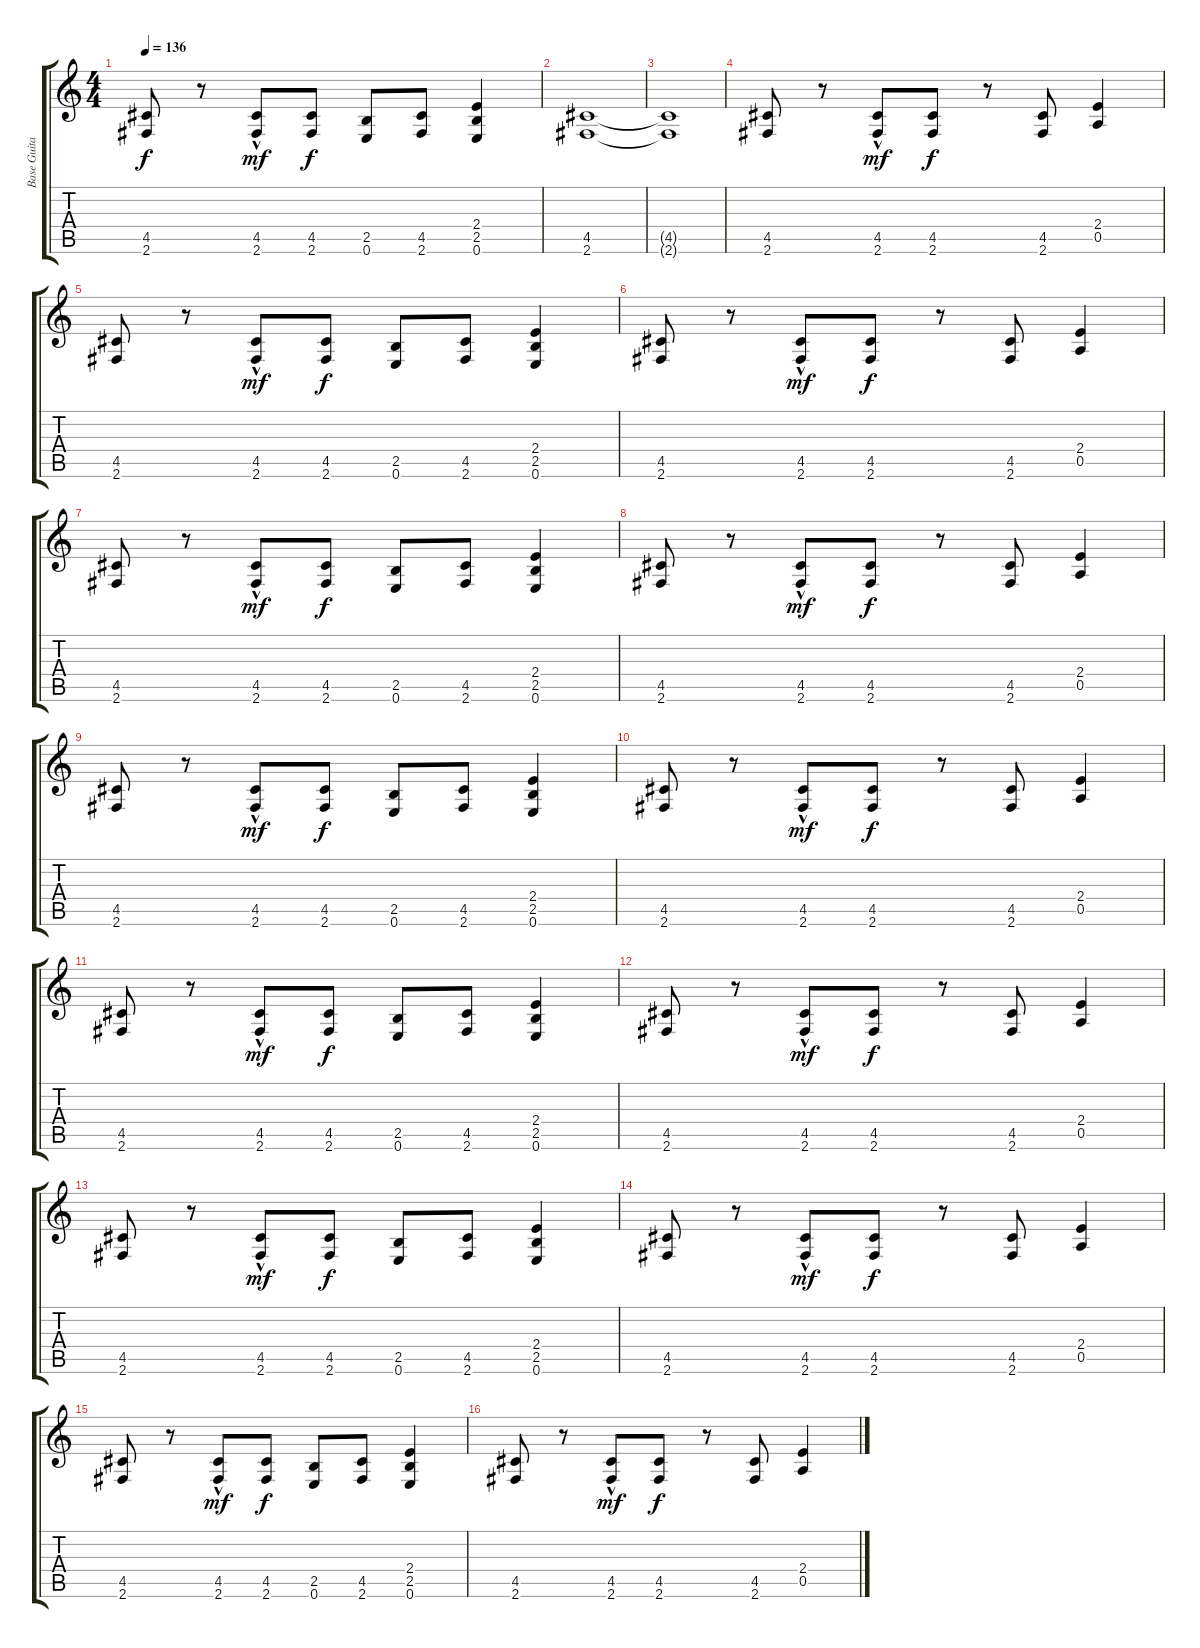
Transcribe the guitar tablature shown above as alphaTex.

\track ("Base Guitar" "Base Guita") {instrument distortionguitar}
\staff {score tabs}
\tuning (E4 B3 G3 D3 A2 E2) {hide}
\ts (4 4)
\tempo 136
\clef g2
\ks c
(4.5 2.6).8{dy f} r.8 (4.5{hac} 2.6).8{dy mf} (4.5 2.6).8{dy f} (2.5 0.6).8 (4.5 2.6).8 (2.4 2.5 0.6).4 |
(4.5 2.6).1 |
(4.5{t} 2.6{t}).1 |
(4.5 2.6).8 r.8 (4.5{hac} 2.6).8{dy mf} (4.5 2.6).8{dy f} r.8 (4.5 2.6).8 (2.4 0.5).4 |
(4.5 2.6).8 r.8 (4.5{hac} 2.6).8{dy mf} (4.5 2.6).8{dy f} (2.5 0.6).8 (4.5 2.6).8 (2.4 2.5 0.6).4 |
(4.5 2.6).8 r.8 (4.5{hac} 2.6).8{dy mf} (4.5 2.6).8{dy f} r.8 (4.5 2.6).8 (2.4 0.5).4 |
(4.5 2.6).8 r.8 (4.5{hac} 2.6).8{dy mf} (4.5 2.6).8{dy f} (2.5 0.6).8 (4.5 2.6).8 (2.4 2.5 0.6).4 |
(4.5 2.6).8 r.8 (4.5{hac} 2.6).8{dy mf} (4.5 2.6).8{dy f} r.8 (4.5 2.6).8 (2.4 0.5).4 |
(4.5 2.6).8 r.8 (4.5{hac} 2.6).8{dy mf} (4.5 2.6).8{dy f} (2.5 0.6).8 (4.5 2.6).8 (2.4 2.5 0.6).4 |
(4.5 2.6).8 r.8 (4.5{hac} 2.6).8{dy mf} (4.5 2.6).8{dy f} r.8 (4.5 2.6).8 (2.4 0.5).4 |
(4.5 2.6).8 r.8 (4.5{hac} 2.6).8{dy mf} (4.5 2.6).8{dy f} (2.5 0.6).8 (4.5 2.6).8 (2.4 2.5 0.6).4 |
(4.5 2.6).8 r.8 (4.5{hac} 2.6).8{dy mf} (4.5 2.6).8{dy f} r.8 (4.5 2.6).8 (2.4 0.5).4 |
(4.5 2.6).8 r.8 (4.5{hac} 2.6).8{dy mf} (4.5 2.6).8{dy f} (2.5 0.6).8 (4.5 2.6).8 (2.4 2.5 0.6).4 |
(4.5 2.6).8 r.8 (4.5{hac} 2.6).8{dy mf} (4.5 2.6).8{dy f} r.8 (4.5 2.6).8 (2.4 0.5).4 |
(4.5 2.6).8 r.8 (4.5{hac} 2.6).8{dy mf} (4.5 2.6).8{dy f} (2.5 0.6).8 (4.5 2.6).8 (2.4 2.5 0.6).4 |
(4.5 2.6).8 r.8 (4.5{hac} 2.6).8{dy mf} (4.5 2.6).8{dy f} r.8 (4.5 2.6).8 (2.4 0.5).4
